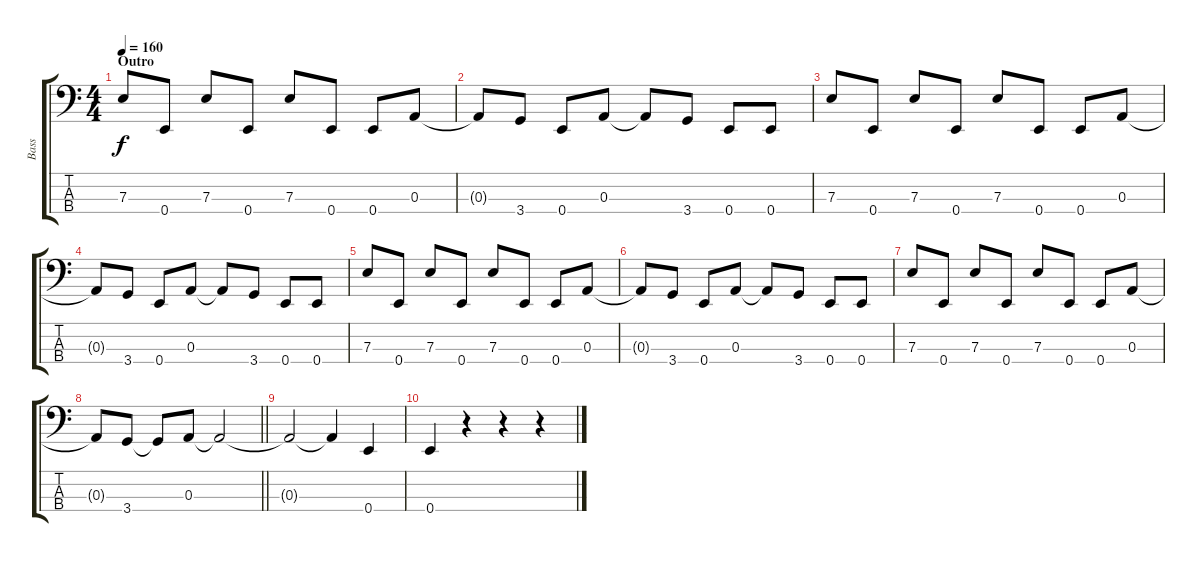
\track ("Bass" "Bass") {instrument electricbassfinger}
\staff {score tabs}
\tuning (G2 D2 A1 E1) {hide}
\ts (4 4)
\section ("" "Outro")
\tempo 160
\clef f4
\ks c
7.3.8{dy f} 0.4.8 7.3.8 0.4.8 7.3.8 0.4.8 0.4.8 0.3.8 |
0.3{t}.8 3.4.8 0.4.8 0.3.8 0.3{t}.8 3.4.8 0.4.8 0.4.8 |
7.3.8 0.4.8 7.3.8 0.4.8 7.3.8 0.4.8 0.4.8 0.3.8 |
0.3{t}.8 3.4.8 0.4.8 0.3.8 0.3{t}.8 3.4.8 0.4.8 0.4.8 |
7.3.8 0.4.8 7.3.8 0.4.8 7.3.8 0.4.8 0.4.8 0.3.8 |
0.3{t}.8 3.4.8 0.4.8 0.3.8 0.3{t}.8 3.4.8 0.4.8 0.4.8 |
7.3.8 0.4.8 7.3.8 0.4.8 7.3.8 0.4.8 0.4.8 0.3.8 |
\barLineRight lightlight
0.3{t}.8 3.4.8 3.4{t}.8 0.3.8 0.3{t}.2 |
0.3{t}.2 0.3{t}.4 0.4.4 |
0.4.4 r.4 r.4 r.4
